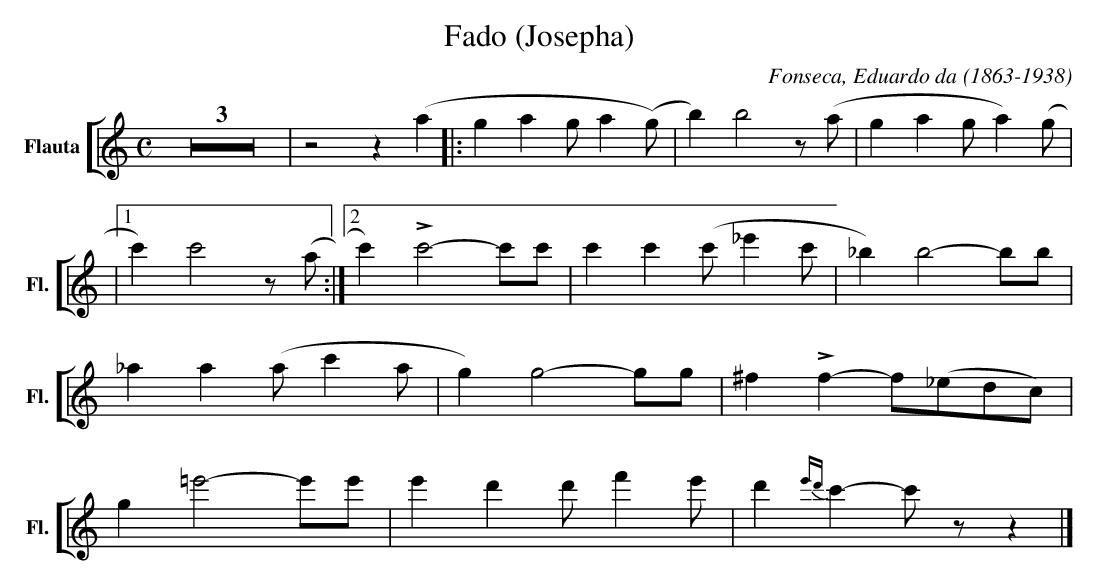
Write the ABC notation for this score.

X:1
T:Fado (Josepha)
C:Fonseca, Eduardo da (1863-1938)
M:C
L:1/4
K:C
V: 1 clef=treble name="Flauta" sname="Fl."
%%staves [ 1 ]
   Z3 | z2 z (a |: gag/a(g/) | b)b2z/(a/ | gag/a)(g/ | |1 c')c'2 z/(a/ :|2 \
   c')!>!c'2-c'/c'/ | c'c'(c'/_e'c'/| _b) b2-b/b/ | _aa(a/c'a/| g)g2-g/g/ | \
   ^f!>!f-f/(_e/d/c/) | g=e'2-e'/e'/| e'd'd'/f'e'/ | d'{e'd'}c'-c'/z/z |] \
